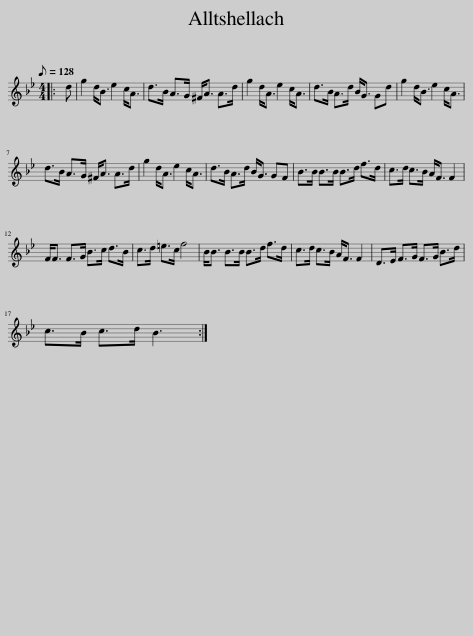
X:1
L:1/8
Q:1/8=128
M:4/4
I:linebreak $
K:Gmin
V:1 treble
V:1
|: d | g2 d<B e2 c<A | d>B A>G ^F<A A>d | g2 d<A e2 c<A | d>B A>d B<G Gd | %5
 g2 d<B e2 c<A |$ d>B A>G ^F<A A>d | g2 d<A e2 c<A | d>B A>d B<G GF | B>B B>B B>d f>d | %10
 c>d c>B A<F F2 |$ F<F F>G B>c d>B | c>d =e>c f4 | B<B B>B B>d f>d | c>d c>B A<F F2 | %15
 D>E F>G F>G B>d |$ c>B c>d B3 :| %17
